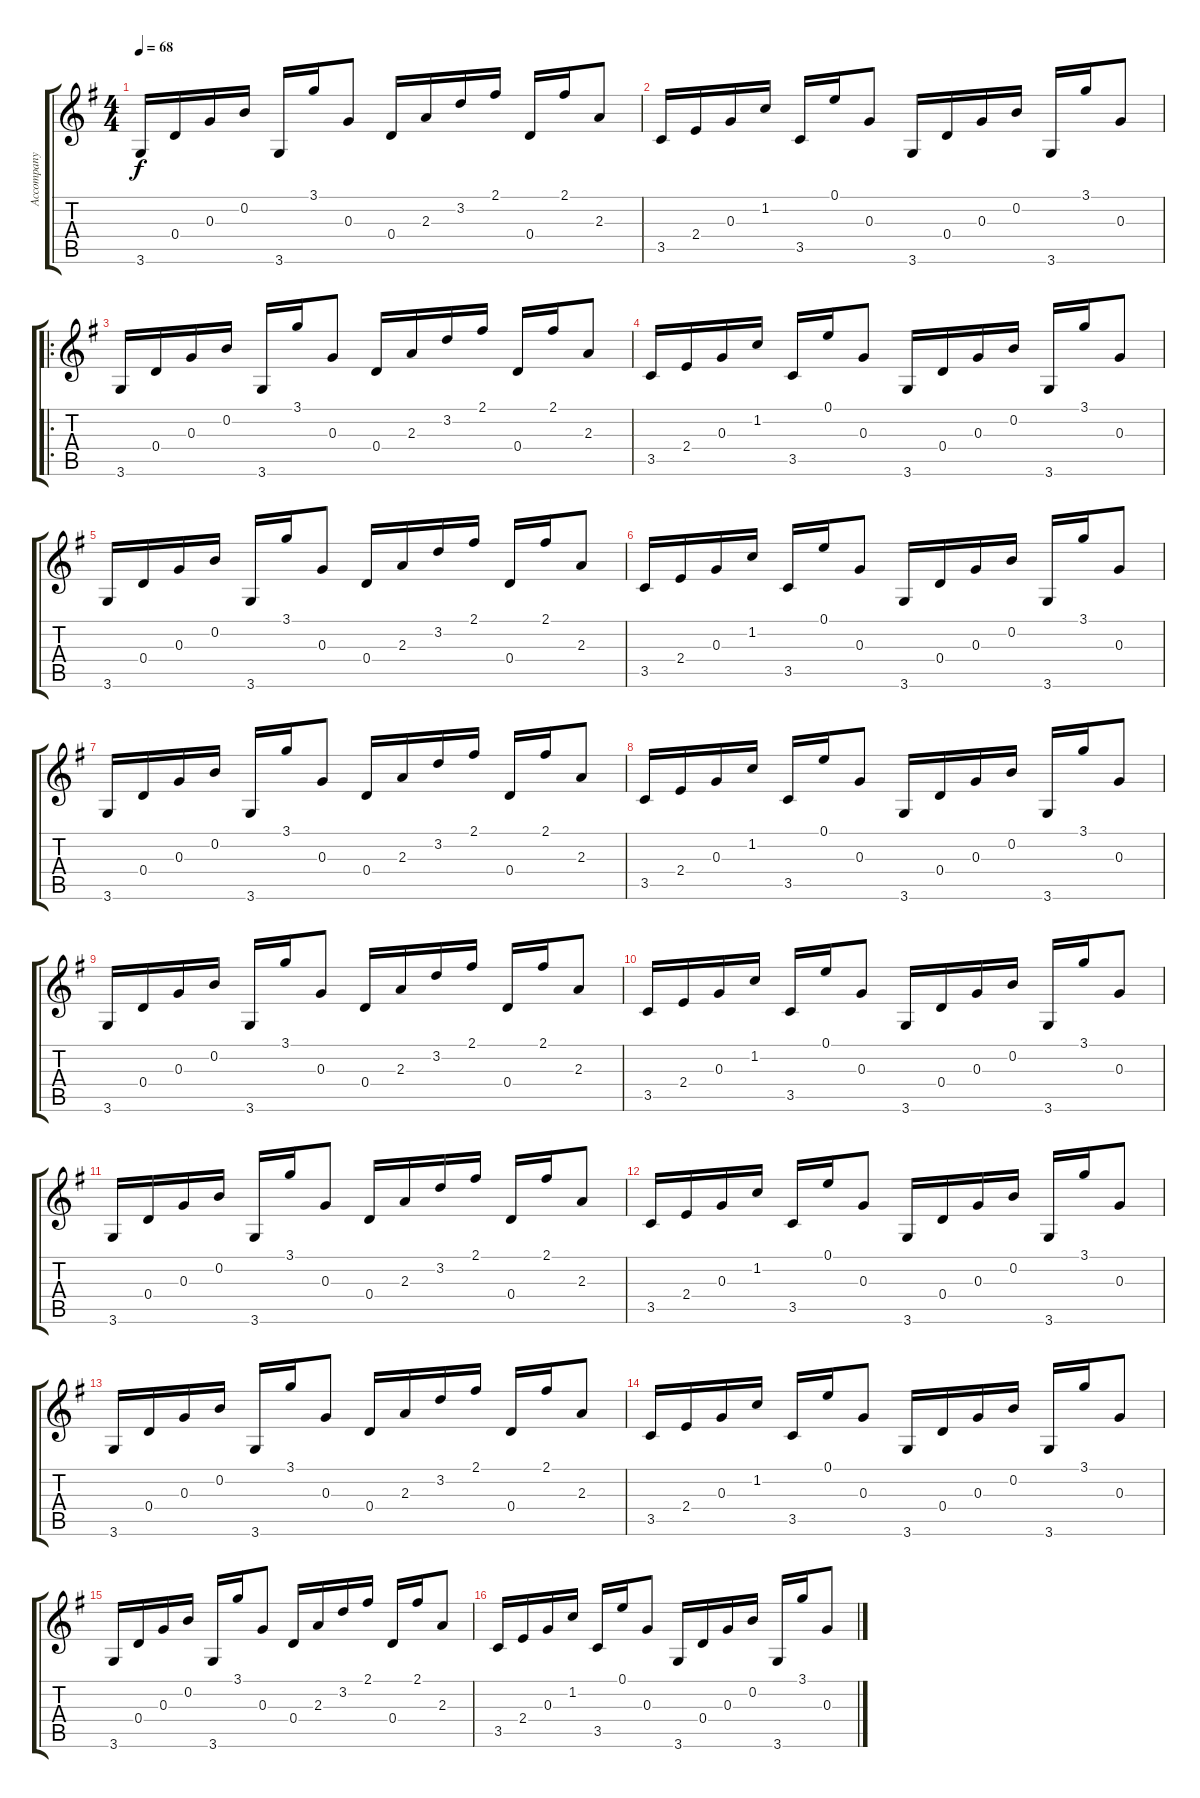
\track ("Accompany" "Accompany") {instrument acousticguitarsteel}
\staff {score tabs}
\tuning (E4 B3 G3 D3 A2 E2) {hide}
\ts (4 4)
\tempo 68
\clef g2
\ks g
3.6.16{dy f instrument acousticguitarsteel} 0.4.16 0.3.16 0.2.16 3.6.16 3.1.16 0.3.8 0.4.16 2.3.16 3.2.16 2.1.16 0.4.16 2.1.16 2.3.8 |
3.5.16 2.4.16 0.3.16 1.2.16 3.5.16 0.1.16 0.3.8 3.6.16 0.4.16 0.3.16 0.2.16 3.6.16 3.1.16 0.3.8 |
\ro
3.6.16 0.4.16 0.3.16 0.2.16 3.6.16 3.1.16 0.3.8 0.4.16 2.3.16 3.2.16 2.1.16 0.4.16 2.1.16 2.3.8 |
3.5.16 2.4.16 0.3.16 1.2.16 3.5.16 0.1.16 0.3.8 3.6.16 0.4.16 0.3.16 0.2.16 3.6.16 3.1.16 0.3.8 |
3.6.16 0.4.16 0.3.16 0.2.16 3.6.16 3.1.16 0.3.8 0.4.16 2.3.16 3.2.16 2.1.16 0.4.16 2.1.16 2.3.8 |
3.5.16 2.4.16 0.3.16 1.2.16 3.5.16 0.1.16 0.3.8 3.6.16 0.4.16 0.3.16 0.2.16 3.6.16 3.1.16 0.3.8 |
3.6.16 0.4.16 0.3.16 0.2.16 3.6.16 3.1.16 0.3.8 0.4.16 2.3.16 3.2.16 2.1.16 0.4.16 2.1.16 2.3.8 |
3.5.16 2.4.16 0.3.16 1.2.16 3.5.16 0.1.16 0.3.8 3.6.16 0.4.16 0.3.16 0.2.16 3.6.16 3.1.16 0.3.8 |
3.6.16 0.4.16 0.3.16 0.2.16 3.6.16 3.1.16 0.3.8 0.4.16 2.3.16 3.2.16 2.1.16 0.4.16 2.1.16 2.3.8 |
3.5.16 2.4.16 0.3.16 1.2.16 3.5.16 0.1.16 0.3.8 3.6.16 0.4.16 0.3.16 0.2.16 3.6.16 3.1.16 0.3.8 |
3.6.16 0.4.16 0.3.16 0.2.16 3.6.16 3.1.16 0.3.8 0.4.16 2.3.16 3.2.16 2.1.16 0.4.16 2.1.16 2.3.8 |
3.5.16 2.4.16 0.3.16 1.2.16 3.5.16 0.1.16 0.3.8 3.6.16 0.4.16 0.3.16 0.2.16 3.6.16 3.1.16 0.3.8 |
3.6.16 0.4.16 0.3.16 0.2.16 3.6.16 3.1.16 0.3.8 0.4.16 2.3.16 3.2.16 2.1.16 0.4.16 2.1.16 2.3.8 |
3.5.16 2.4.16 0.3.16 1.2.16 3.5.16 0.1.16 0.3.8 3.6.16 0.4.16 0.3.16 0.2.16 3.6.16 3.1.16 0.3.8 |
3.6.16 0.4.16 0.3.16 0.2.16 3.6.16 3.1.16 0.3.8 0.4.16 2.3.16 3.2.16 2.1.16 0.4.16 2.1.16 2.3.8 |
3.5.16 2.4.16 0.3.16 1.2.16 3.5.16 0.1.16 0.3.8 3.6.16 0.4.16 0.3.16 0.2.16 3.6.16 3.1.16 0.3.8
